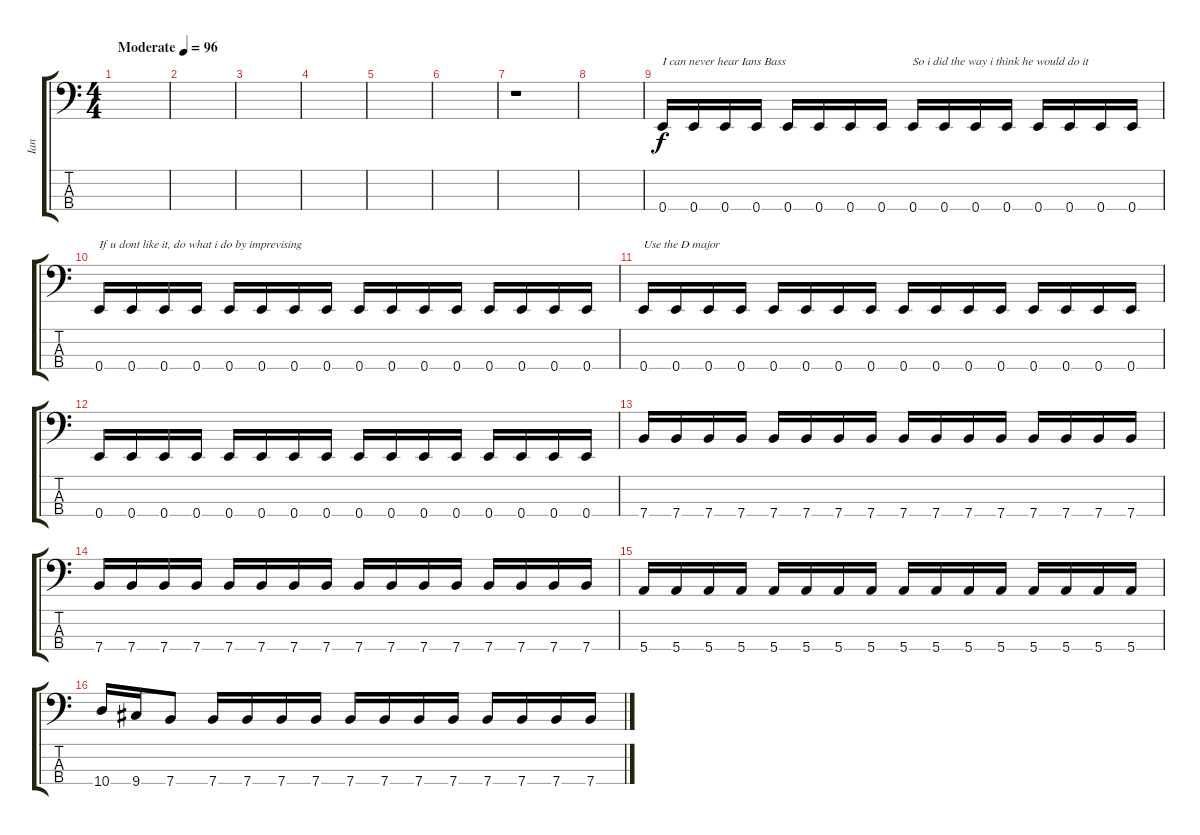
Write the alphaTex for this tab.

\track ("Ian" "Ian") {instrument electricbasspick}
\staff {score tabs}
\tuning (G2 D2 A1 E1) {hide}
\ts (4 4)
\tempo (96 "Moderate")
\clef f4
\ks c
|
|
|
|
|
|
r.1 |
|
0.4.16{txt "I can never hear Ians Bass"} 0.4.16 0.4.16 0.4.16 0.4.16 0.4.16 0.4.16 0.4.16 0.4.16{txt "So i did the way i think he would do it"} 0.4.16 0.4.16 0.4.16 0.4.16 0.4.16 0.4.16 0.4.16 |
0.4.16{txt "If u dont like it, do what i do by imprevising"} 0.4.16 0.4.16 0.4.16 0.4.16 0.4.16 0.4.16 0.4.16 0.4.16 0.4.16 0.4.16 0.4.16 0.4.16 0.4.16 0.4.16 0.4.16 |
0.4.16{txt "Use the D major"} 0.4.16 0.4.16 0.4.16 0.4.16 0.4.16 0.4.16 0.4.16 0.4.16 0.4.16 0.4.16 0.4.16 0.4.16 0.4.16 0.4.16 0.4.16 |
0.4.16 0.4.16 0.4.16 0.4.16 0.4.16 0.4.16 0.4.16 0.4.16 0.4.16 0.4.16 0.4.16 0.4.16 0.4.16 0.4.16 0.4.16 0.4.16 |
7.4.16 7.4.16 7.4.16 7.4.16 7.4.16 7.4.16 7.4.16 7.4.16 7.4.16 7.4.16 7.4.16 7.4.16 7.4.16 7.4.16 7.4.16 7.4.16 |
7.4.16 7.4.16 7.4.16 7.4.16 7.4.16 7.4.16 7.4.16 7.4.16 7.4.16 7.4.16 7.4.16 7.4.16 7.4.16 7.4.16 7.4.16 7.4.16 |
5.4.16 5.4.16 5.4.16 5.4.16 5.4.16 5.4.16 5.4.16 5.4.16 5.4.16 5.4.16 5.4.16 5.4.16 5.4.16 5.4.16 5.4.16 5.4.16 |
10.4.16 9.4.16 7.4.8 7.4.16 7.4.16 7.4.16 7.4.16 7.4.16 7.4.16 7.4.16 7.4.16 7.4.16 7.4.16 7.4.16 7.4.16
